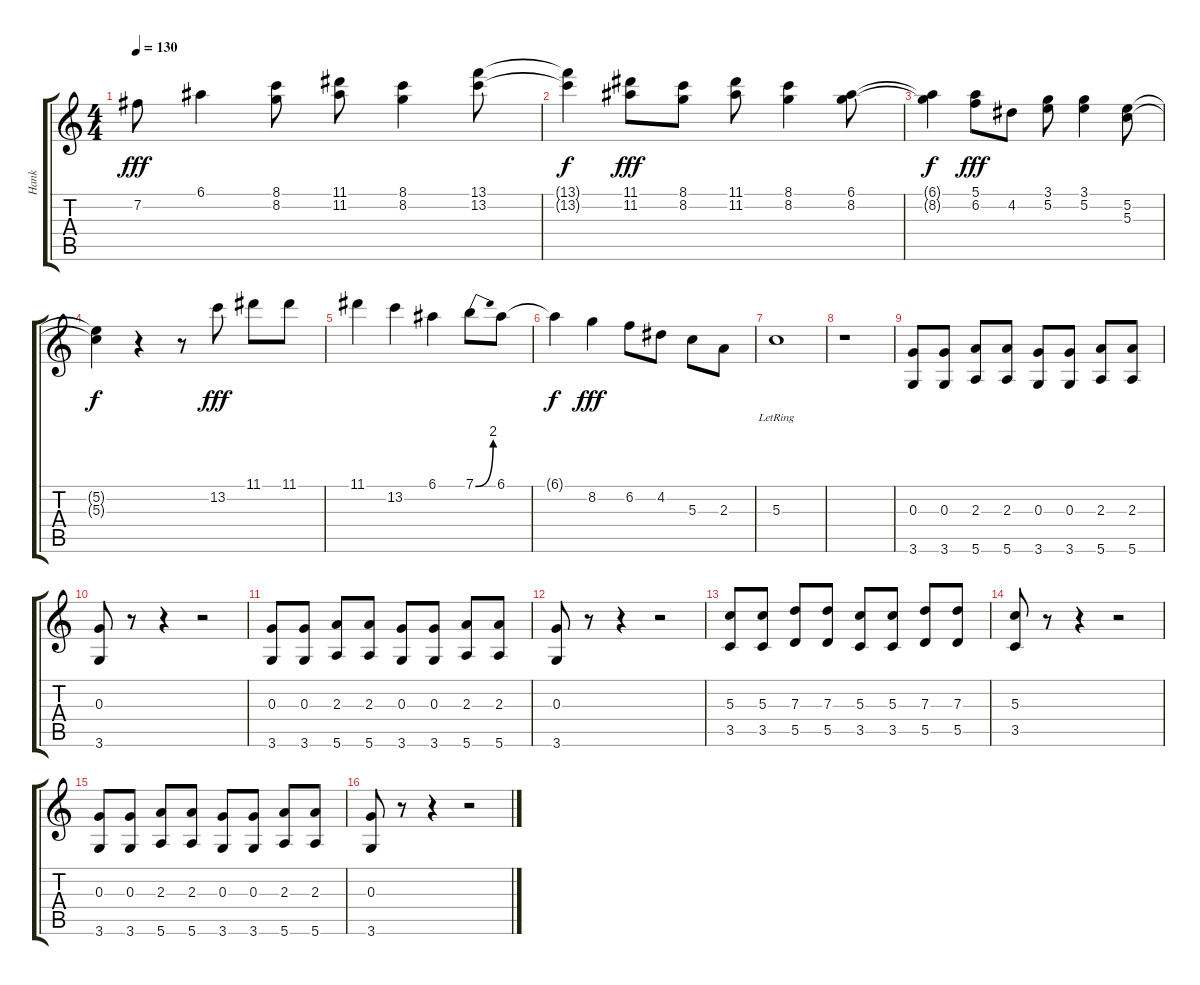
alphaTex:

\track ("Hank" "Hank") {instrument electricguitarjazz}
\staff {score tabs}
\tuning (E4 B3 G3 D3 A2 E2) {hide}
\ts (4 4)
\tempo 130
\clef g2
\ks c
7.2.8{dy fff} 6.1.4 (8.1 8.2).8 (11.1 11.2).8 (8.1 8.2).4 (13.1 13.2).8 |
(13.1{t} 13.2{t}).4{dy f} (11.1 11.2).8{dy fff} (8.1 8.2).8 (11.1 11.2).8 (8.1 8.2).4 (6.1 8.2).8 |
(6.1{t} 8.2{t}).4{dy f} (5.1 6.2).8{dy fff} 4.2.8 (3.1 5.2).8 (3.1 5.2).4 (5.2 5.3).8 |
(5.2{t} 5.3{t}).4{dy f} r.4 r.8 13.2.8{dy fff} 11.1.8 11.1.8 |
11.1.4 13.2.4 6.1.4 7.1{be (bend 0 0 60 8)}.8 6.1.8 |
6.1{t}.4{dy f} 8.2.4{dy fff} 6.2.8 4.2.8 5.3.8 2.3.8 |
5.3{lr}.1 |
r.1 |
(0.3 3.6).8{volume 16 instrument electricguitarmuted} (0.3 3.6).8 (2.3 5.6).8 (2.3 5.6).8 (0.3 3.6).8 (0.3 3.6).8 (2.3 5.6).8 (2.3 5.6).8 |
(0.3 3.6).8 r.8 r.4 r.2 |
(0.3 3.6).8 (0.3 3.6).8 (2.3 5.6).8 (2.3 5.6).8 (0.3 3.6).8 (0.3 3.6).8 (2.3 5.6).8 (2.3 5.6).8 |
(0.3 3.6).8 r.8 r.4 r.2 |
(5.3 3.5).8 (5.3 3.5).8 (7.3 5.5).8 (7.3 5.5).8 (5.3 3.5).8 (5.3 3.5).8 (7.3 5.5).8 (7.3 5.5).8 |
(5.3 3.5).8 r.8 r.4 r.2 |
(0.3 3.6).8 (0.3 3.6).8 (2.3 5.6).8 (2.3 5.6).8 (0.3 3.6).8 (0.3 3.6).8 (2.3 5.6).8 (2.3 5.6).8 |
(0.3 3.6).8 r.8 r.4 r.2
